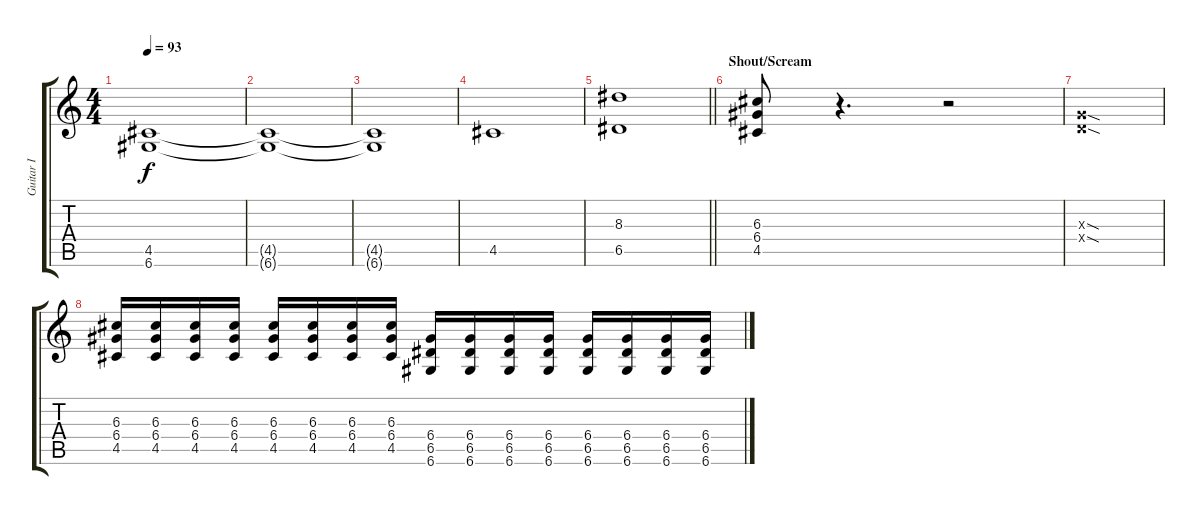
\track ("Guitar I" "Guitar I") {instrument distortionguitar}
\staff {score tabs}
\tuning (E4 B3 G3 D3 A2 D2) {hide}
\ts (4 4)
\tempo 93
\clef g2
\ks c
(4.5{t} 6.6{t}).1{dy f} |
(4.5{t} 6.6{t}).1 |
(4.5{t} 6.6{t}).1 |
4.5.1 |
\barLineRight lightlight
(8.3 6.5).1 |
\section ("" "Shout/Scream")
(6.3 6.4 4.5).8 r.4{d} r.2 |
(0.3{sod x} 0.4{sod x}).1 |
(6.3 6.4 4.5).16 (6.3 6.4 4.5).16 (6.3 6.4 4.5).16 (6.3 6.4 4.5).16 (6.3 6.4 4.5).16 (6.3 6.4 4.5).16 (6.3 6.4 4.5).16 (6.3 6.4 4.5).16 (6.4 6.5 6.6).16 (6.4 6.5 6.6).16 (6.4 6.5 6.6).16 (6.4 6.5 6.6).16 (6.4 6.5 6.6).16 (6.4 6.5 6.6).16 (6.4 6.5 6.6).16 (6.4 6.5 6.6).16
